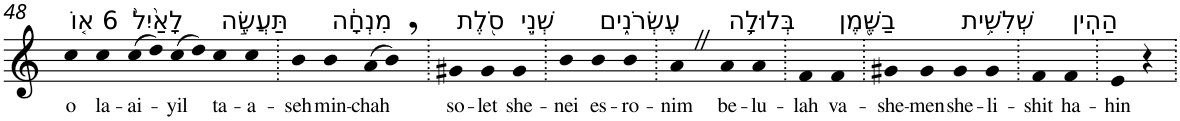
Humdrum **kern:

**kern	**text
*part1	*part1
*staff1	*staff1
*I"Piano	*
*I'Pno	*
!!LO:PB:g=z
*clefG2	*
*k[]	*
=48	=48
!LO:TX:a:t=6 א֤וֹ	!
!	!LO:LY:b
4cc	o
!LO:TX:a:t=לָאַ֙יִל֙	!
!	!LO:LY:b
4cc	la-
!	!LO:LY:b
(>8cc	-ai-
8dd)	.
!	!LO:LY:b
(>8cc	-yil
8dd)	.
!LO:TX:a:t=תַּעֲשֶׂ֣ה	!
!	!LO:LY:b
4cc	ta-
!	!LO:LY:b
4cc	-a-
=49.	=49.
!	!LO:LY:b
4b	-seh
!LO:TX:a:t=מִנְחָ֔ה	!
!	!LO:LY:b
4b	min-
!	!LO:LY:b
(>8a	-chah
8b,)	.
=50.	=50.
!LO:TX:a:t=סֹ֖לֶת	!
!	!LO:LY:b
4g#X	so-
!	!LO:LY:b
4g#	-let
!LO:TX:a:t=שְׁנֵ֣י	!
!	!LO:LY:b
4g#	she-
=51.	=51.
!	!LO:LY:b
4b	-nei
!LO:TX:a:t=עֶשְׂרֹנִ֑ים	!
!	!LO:LY:b
4b	es-
!	!LO:LY:b
4b	-ro-
=52.	=52.
!	!LO:LY:b
4aZ	-nim
!LO:TX:a:t=בְּלוּלָ֥ה	!
!	!LO:LY:b
4a	be-
!	!LO:LY:b
4a	-lu-
=53.	=53.
!	!LO:LY:b
4f	-lah
!LO:TX:a:t=בַשֶּׁ֖מֶן	!
!	!LO:LY:b
4f	va-
=54.	=54.
!	!LO:LY:b
4g#X	-she-
!	!LO:LY:b
4g#	-men
!LO:TX:a:t=שְׁלִשִׁ֥ית	!
!	!LO:LY:b
4g#	she-
!	!LO:LY:b
4g#	-li-
=55.	=55.
!	!LO:LY:b
4f	-shit
!LO:TX:a:t=הַהִֽין	!
!	!LO:LY:b
4f	ha-
=56.	=56.
!	!LO:LY:b
4e	-hin
4r	.
=.	=.
*-	*-
